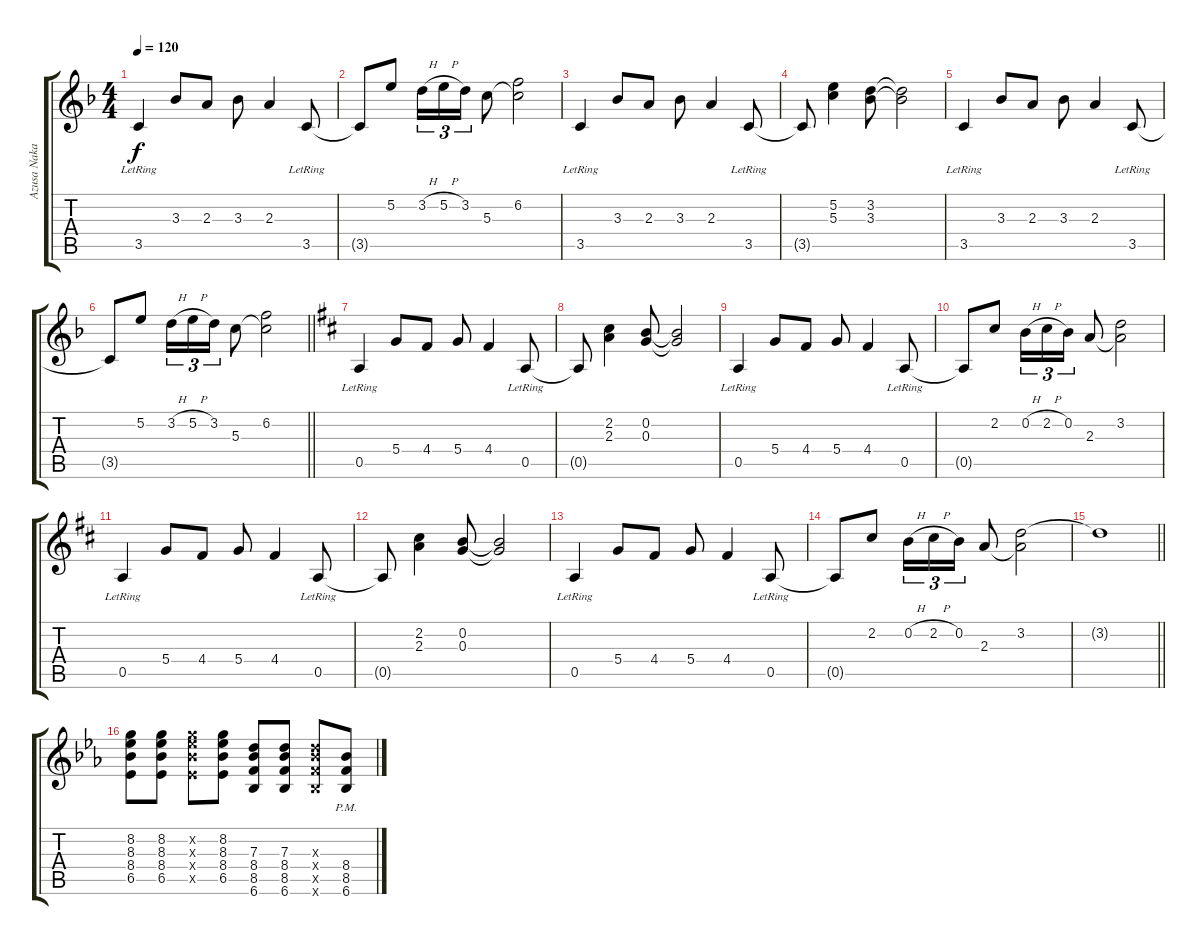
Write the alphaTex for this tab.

\track ("Azusa Nakano" "Azusa Naka") {instrument overdrivenguitar}
\staff {score tabs}
\tuning (E4 B3 G3 D3 A2 E2) {hide}
\ts (4 4)
\tempo 120
\clef g2
\ks f
3.5{lr}.4{dy f} 3.3.8 2.3.8 3.3.8 2.3.4 3.5{lr}.8 |
3.5{t}.8 5.2.8 3.2{h}.16{tu (3 2)} 5.2{h}.16{tu (3 2)} 3.2.16{tu (3 2)} 5.3.8 (6.2 5.3{t}).2 |
3.5{lr}.4 3.3.8 2.3.8 3.3.8 2.3.4 3.5{lr}.8 |
3.5{t}.8 (5.2 5.3).4 (3.2 3.3).8 (3.2{t} 3.3{t}).2 |
3.5{lr}.4 3.3.8 2.3.8 3.3.8 2.3.4 3.5{lr}.8 |
\barLineRight lightlight
3.5{t}.8 5.2.8 3.2{h}.16{tu (3 2)} 5.2{h}.16{tu (3 2)} 3.2.16{tu (3 2)} 5.3.8 (6.2 5.3{t}).2 |
\ks d
0.5{lr}.4 5.4.8 4.4.8 5.4.8 4.4.4 0.5{lr}.8 |
0.5{t}.8 (2.2 2.3).4 (0.2 0.3).8 (0.2{t} 0.3{t}).2 |
0.5{lr}.4 5.4.8 4.4.8 5.4.8 4.4.4 0.5{lr}.8 |
0.5{t}.8 2.2.8 0.2{h}.16{tu (3 2)} 2.2{h}.16{tu (3 2)} 0.2.16{tu (3 2)} 2.3.8 (3.2 2.3{t}).2 |
0.5{lr}.4 5.4.8 4.4.8 5.4.8 4.4.4 0.5{lr}.8 |
0.5{t}.8 (2.2 2.3).4 (0.2 0.3).8 (0.2{t} 0.3{t}).2 |
0.5{lr}.4 5.4.8 4.4.8 5.4.8 4.4.4 0.5{lr}.8 |
0.5{t}.8 2.2.8 0.2{h}.16{tu (3 2)} 2.2{h}.16{tu (3 2)} 0.2.16{tu (3 2)} 2.3.8 (3.2 2.3{t}).2 |
\barLineRight lightlight
3.2{t}.1 |
\ks eb
(8.2 8.3 8.4 6.5).8 (8.2 8.3 8.4 6.5).8 (8.2{x} 8.3{x} 8.4{x} 6.5{x}).8 (8.2 8.3 8.4 6.5).8 (7.3 8.4 8.5 6.6).8 (7.3 8.4 8.5 6.6).8 (7.3{x} 8.4{x} 8.5{x} 6.6{x}).8 (8.4{pm} 8.5{pm} 6.6{pm}).8
